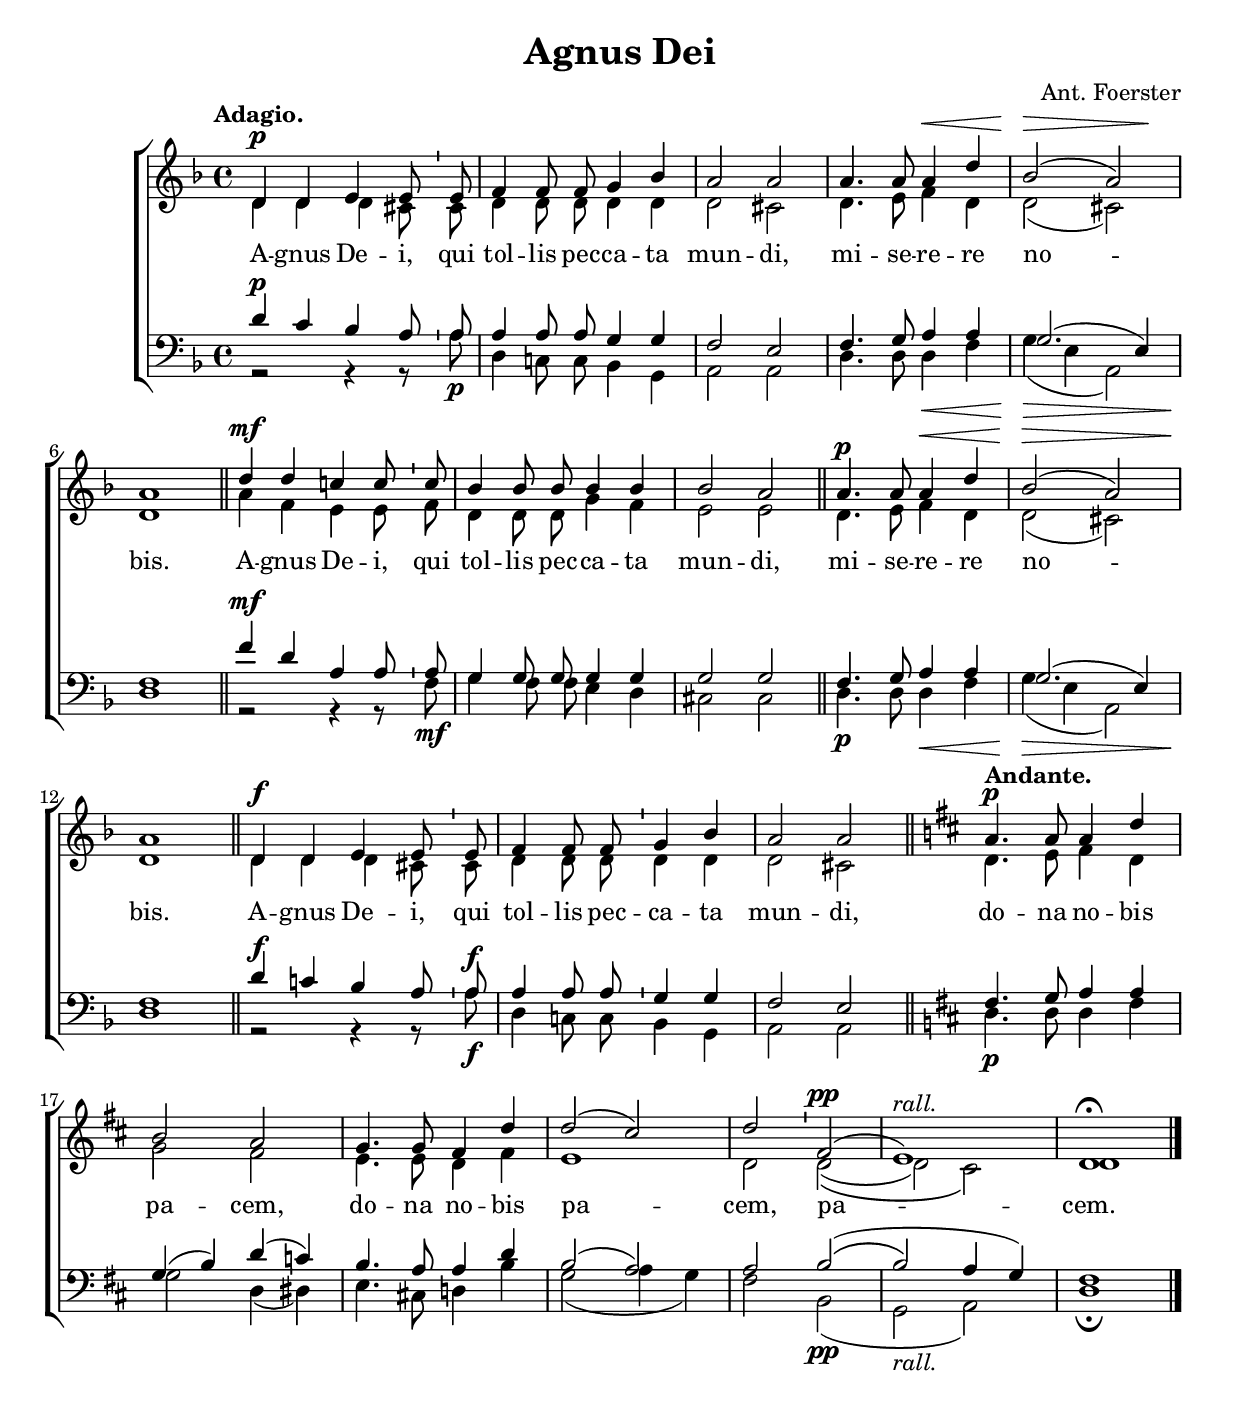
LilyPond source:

\version "2.22.2"
\language "deutsch"
\header{
  title = "Agnus Dei"
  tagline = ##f
  composer = "Ant. Foerster"
}

global = { \key d \minor \time 4/4 \set breathMarkType = #'chantquarterbar \autoBeamOff }

sopran = \relative  {
  \global
  \dynamicUp
  d'4\p d4 e4 e8 \breathe e8
  f4 f8 f8 g4 b4
  a2 a2
  a4. a8 a4\< d4
  b2\!\>( \after 4 \! a2)
  a1 \bar "||"

  d4\mf d4 c!4 c8 \breathe c8
  b4 b8 b8 b4 b4
  b2 a2 \bar "||"
  a4.\p a8 a4\< d4
  b2\!\>( a2)
  a1\! \bar "||"

  d,4\f d4 e4 e8 \breathe e8
  f4 f8 f8 \breathe g4 b4
  a2 a2 \bar "||"

  \key d \major
  \tempo "Andante."
  a4.\p a8 a4 d4
  h2 a2
  g4. g8 fis4 d'4
  d2( cis2)
  d2 \breathe fis,2\pp(
  e1^\markup { \italic rall. })
  d1\fermata \bar "|."
}

alto = \relative  {
  \global
  d'4 d4 d4 cis8 cis8
  d4 d8 d8 d4 d4
  d2 cis2
  d4. e8 f4 d4
  d2( cis2)
  d1

  a'4 f4 e4 e8 f8
  d4 d8 d8 g4 f4
  e2 e2
  d4. e8 f4 d4
  d2( cis2)
  d1

  d4 d4 d4 cis8 cis8
  d4 d8 d8 d4 d4
  d2 cis2

  \key d \major
  d4. e8 fis4 d4
  g2 fis2
  e4. e8 d4 fis4
  e1
  d2 d2\((
  d2) cis2\)
  d1
}

tenor = \relative {
  \global
  \dynamicUp
  d'4\p c4 b4 a8 \breathe a8
  a4 a8 a8 g4 g4
  f2 e2
  f4. g8 a4 a4
  g2.( e4)
  f1

  f'4\mf d4 a4 a8 \breathe a8
  g4 g8 g8 g4 g4
  g2 g2
  f4. g8 a4 a4
  g2.( e4)
  f1

  d'4\f c!4 b4 a8 \breathe a8\f
  a4 a8 a8 g4 g4
  f2 e2

  \key d \major
  fis4. g8 a4 a4
  g4( h4) d4( c4)
  h4. a8 a4 d4
  h2( a2)
  a2 h2(\(
  h2\) a4 g4)
  fis1
}

bass = \relative  {
  \global
  r2 r4 r8 a8\p
  d,4 c!8 c8 b4 g4
  a2 a2
  d4. d8 d4\< f4
  g4\!\>( e4 a,2)
  d1\!

  r2 r4 r8 f8\mf
  g4 f8 f8 e4 d4
  cis2 cis2
  d4.\p d8 d4\< f4
  g4\!\>( e4 a,2)
  d1\!

  r2 r4 r8 a'8\f
  d,4 c!8 c8 \breathe b4 g4
  a2 a2

  \key d \major
  d4.\p d8 d4 fis4
  g2 d4( dis4)
  e4. cis!8 d!4
  h'4
  g2( a4 g4)
  fis2 h,2\pp(
  g2_\markup { \italic rall. } a2)
  d1\fermata
}

besedilo = \lyricmode {
  A -- gnus De -- i, qui tol -- lis pec -- ca -- ta mun -- di,
  mi -- se -- re -- re no -- bis.
  A -- gnus De -- i, qui tol -- lis pec -- ca -- ta mun -- di,
  mi -- se -- re -- re no -- bis.
  A -- gnus De -- i, qui tol -- lis pec -- ca -- ta mun -- di,
  do -- na no -- bis pa -- cem,
  do -- na no -- bis pa -- cem,
  pa -- cem.
}

\score {
  \new ChoirStaff <<
    \new Staff \with {
      \consists "Merge_rests_engraver"
    } <<
      \tempo \markup "Adagio."
      \new Voice = "Sop" { \voiceOne \sopran }
      \new Voice = "Alto" { \voiceTwo \alto }
      \new Lyrics \lyricsto "Sop" \besedilo
    >>
    \new Staff \with {
      \consists "Merge_rests_engraver"
    } <<
      \clef "bass"
      \new Voice = "Tenor" { \voiceOne \tenor }
      \new Voice = "Bass" { \voiceTwo \bass }
    >>
  >>
  \layout {
    \context {
      \Score
    }
  }
}
%\paper {
  %  %#(set-paper-size "a5")
  %  %page-count = #1
  %  system-system-spacing =
  %  #'((basic-distance . 18)
  %  (minimum-distance . 8)
  %  (padding . 1)
  %  (stretchability . 60))
  %}
